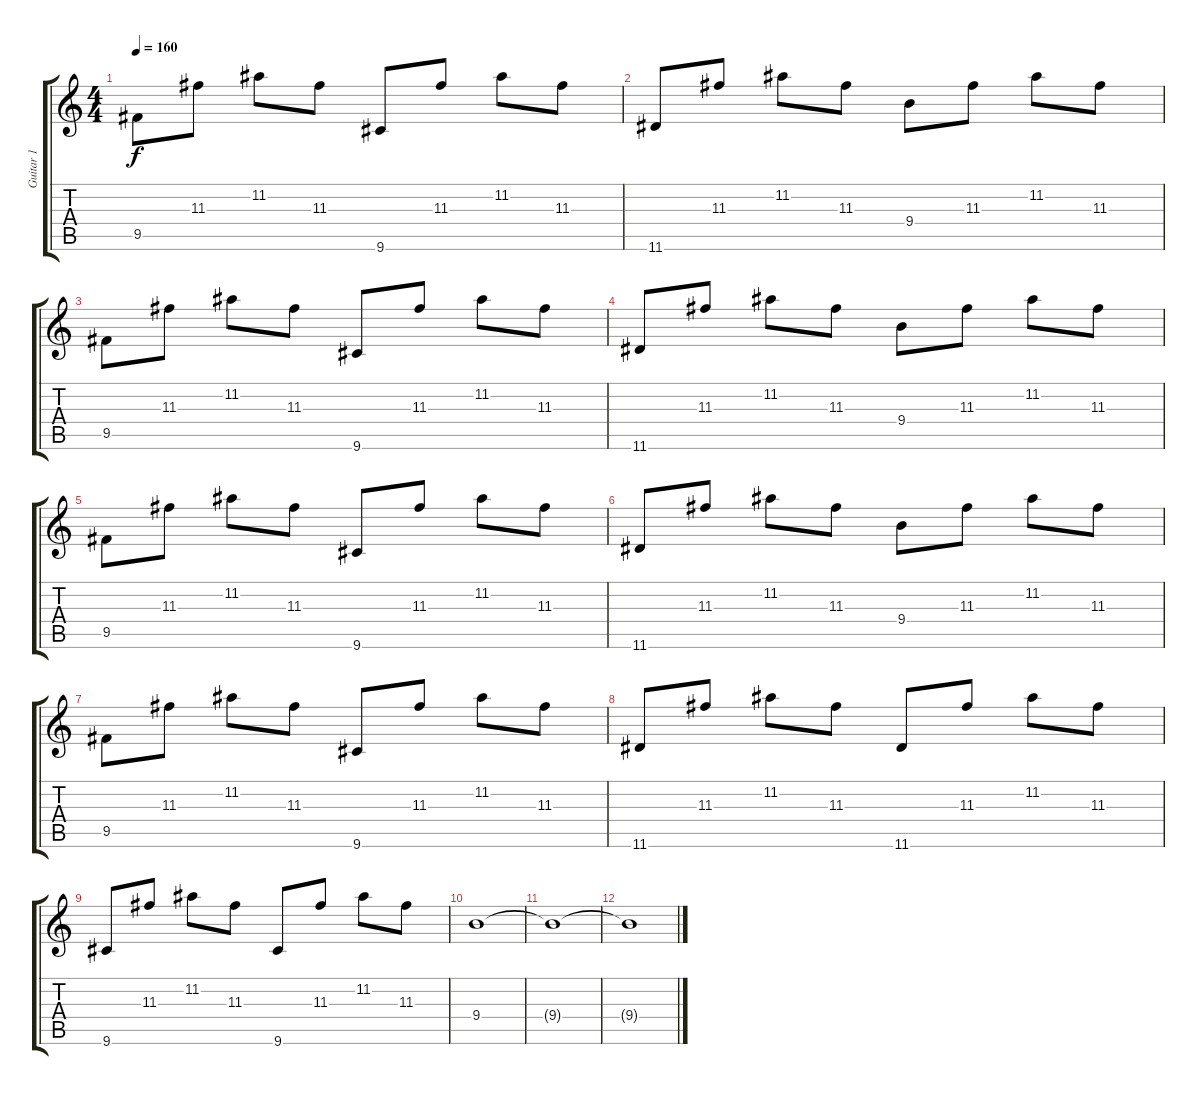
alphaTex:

\track ("Guitar 1" "Guitar 1") {instrument electricguitarclean}
\staff {score tabs}
\tuning (E4 B3 G3 D3 A2 E2) {hide}
\ts (4 4)
\tempo 160
\clef g2
\ks c
9.5.8{dy f} 11.3.8 11.2.8 11.3.8 9.6.8 11.3.8 11.2.8 11.3.8 |
11.6.8 11.3.8 11.2.8 11.3.8 9.4.8 11.3.8 11.2.8 11.3.8 |
9.5.8 11.3.8 11.2.8 11.3.8 9.6.8 11.3.8 11.2.8 11.3.8 |
11.6.8 11.3.8 11.2.8 11.3.8 9.4.8 11.3.8 11.2.8 11.3.8 |
9.5.8 11.3.8 11.2.8 11.3.8 9.6.8 11.3.8 11.2.8 11.3.8 |
11.6.8 11.3.8 11.2.8 11.3.8 9.4.8 11.3.8 11.2.8 11.3.8 |
9.5.8 11.3.8 11.2.8 11.3.8 9.6.8 11.3.8 11.2.8 11.3.8 |
11.6.8 11.3.8 11.2.8 11.3.8 11.6.8 11.3.8 11.2.8 11.3.8 |
9.6.8 11.3.8 11.2.8 11.3.8 9.6.8 11.3.8 11.2.8 11.3.8 |
9.4.1 |
9.4{t}.1{volume 0} |
9.4{t}.1
